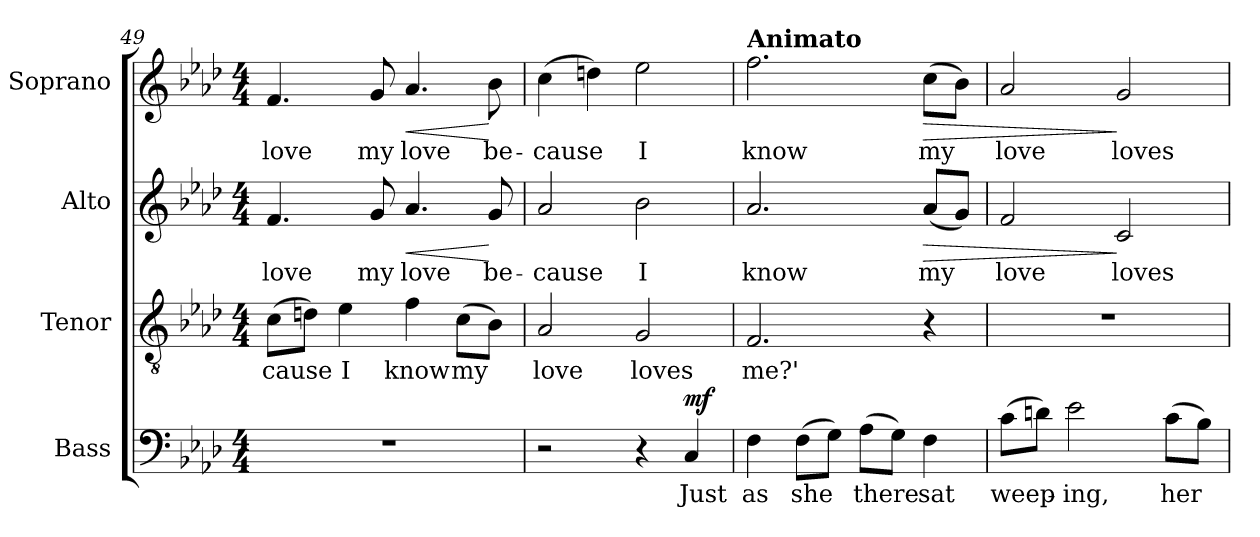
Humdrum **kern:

**kern	**text	**dynam	**kern	**text	**kern	**text	**dynam	**kern	**text	**dynam
*part4	*part4	*part4	*part3	*part3	*part2	*part2	*part2	*part1	*part1	*part1
*staff4	*staff4	*staff4	*staff3	*staff3	*staff2	*staff2	*staff2	*staff1	*staff1	*staff1
*I"Bass	*	*	*I"Tenor	*	*I"Alto	*	*	*I"Soprano	*	*
*I'B.	*	*	*I'T.	*	*I'A.	*	*	*I'S.	*	*
*clefF4	*	*	*clefGv2	*	*clefG2	*	*	*clefG2	*	*
*	*	*	*ITrd7c12	*	*	*	*	*	*	*
*k[b-e-a-d-]	*	*	*k[b-e-a-d-]	*	*k[b-e-a-d-]	*	*	*k[b-e-a-d-]	*	*
*A-:	*	*	*A-:	*	*A-:	*	*	*A-:	*	*
*M4/4	*	*	*M4/4	*	*M4/4	*	*	*M4/4	*	*
=49	=49	=49	=49	=49	=49	=49	=49	=49	=49	=49
!	!	!	!	!LO:LY:b:color=#000000	!	!	!	!	!	!
!	!	!	!	!	!	!LO:LY:b:color=#000000	!	!	!	!
!	!	!	!	!	!	!	!	!	!LO:LY:b:color=#000000	!
1r	.	.	(8Ci\L	-cause	4.fi/	love	.	4.fi/	love	.
.	.	.	8Dni\J)	.	.	.	.	.	.	.
!	!	!	!	!LO:LY:b:color=#000000	!	!	!	!	!	!
.	.	.	4E-i\	I	.	.	.	.	.	.
!	!	!	!	!	!	!LO:LY:b:color=#000000	!	!	!	!
!	!	!	!	!	!	!	!	!	!LO:LY:b:color=#000000	!
.	.	.	.	.	8gi/	my	.	8gi/	my	.
!	!	!	!	!LO:LY:b:color=#000000	!	!	!	!	!	!
!	!	!	!	!	!	!LO:LY:b:color=#000000	!LO:HP:b	!	!	!
!	!	!	!	!	!	!	!	!	!LO:LY:b:color=#000000	!LO:HP:b
.	.	.	4Fi\	know	4.a-i/	love	<	4.a-i/	love	<
!	!	!	!	!LO:LY:b:color=#000000	!	!	!	!	!	!
.	.	.	(8Ci\L	my	.	.	.	.	.	.
!	!	!	!	!	!	!LO:LY:b:color=#000000	!	!	!	!
!	!	!	!	!	!	!	!	!	!LO:LY:b:color=#000000	!
.	.	.	8BB-i\J)	.	8gi/	be-	[	8b-i\	be-	[
=50	=50	=50	=50	=50	=50	=50	=50	=50	=50	=50
!	!	!	!	!LO:LY:b:color=#000000	!	!	!	!	!	!
!	!	!	!	!	!	!LO:LY:b:color=#000000	!	!	!	!
!	!	!	!	!	!	!	!	!	!LO:LY:b:color=#000000	!
2r	.	.	2AA-i/	love	2a-i/	-cause	.	(4cci\	-cause	.
.	.	.	.	.	.	.	.	4ddni\)	.	.
!	!	!	!	!LO:LY:b:color=#000000	!	!	!	!	!	!
!	!	!	!	!	!	!LO:LY:b:color=#000000	!	!	!	!
!	!	!	!	!	!	!	!	!	!LO:LY:b:color=#000000	!
4r	.	.	2GGi/	loves	2b-i\	I	.	2ee-i\	I	.
!	!LO:LY:b:color=#000000	!	!	!	!	!	!	!	!	!
4Ci/	Just	mf	.	.	.	.	.	.	.	.
!!LO:LB:g=z
=51	=51	=51	=51	=51	=51	=51	=51	=51	=51	=51
!	!LO:LY:b:color=#000000	!	!	!	!	!	!	!	!	!
!	!	!	!	!LO:LY:b:color=#000000	!	!	!	!	!	!
!	!	!	!	!	!	!LO:LY:b:color=#000000	!	!	!	!
!	!	!	!	!	!	!	!	!LO:TX:a:B:t=Animato	!	!
!	!	!	!	!	!	!	!	!	!LO:LY:b:color=#000000	!
4Fi\	as	.	2.FFi/	me?'	2.a-i/	know	.	2.ffi\	know	.
!	!LO:LY:b:color=#000000	!	!	!	!	!	!	!	!	!
(8Fi\L	she	.	.	.	.	.	.	.	.	.
8Gi\J)	.	.	.	.	.	.	.	.	.	.
!	!LO:LY:b:color=#000000	!	!	!	!	!	!	!	!	!
(8A-i\L	there	.	.	.	.	.	.	.	.	.
8Gi\J)	.	.	.	.	.	.	.	.	.	.
!	!LO:LY:b:color=#000000	!	!	!	!	!	!	!	!	!
!	!	!	!	!	!	!LO:LY:b:color=#000000	!LO:HP:b	!	!	!
!	!	!	!	!	!	!	!	!	!LO:LY:b:color=#000000	!LO:HP:b
4Fi\	sat	.	4r	.	(8a-i/L	my	>	(8cci\L	my	>
.	.	.	.	.	8gi/J)	.	.	8b-i\J)	.	.
=52	=52	=52	=52	=52	=52	=52	=52	=52	=52	=52
!	!LO:LY:b:color=#000000	!	!	!	!	!	!	!	!	!
!	!	!	!	!	!	!LO:LY:b:color=#000000	!	!	!	!
!	!	!	!	!	!	!	!	!	!LO:LY:b:color=#000000	!
(8ci\L	weep-	.	1r	.	2fi/	love	.	2a-i/	love	.
8dni\J)	.	.	.	.	.	.	.	.	.	.
!	!LO:LY:b:color=#000000	!	!	!	!	!	!	!	!	!
2e-i\	-ing,	.	.	.	.	.	.	.	.	.
!	!	!	!	!	!	!LO:LY:b:color=#000000	!	!	!	!
!	!	!	!	!	!	!	!	!	!LO:LY:b:color=#000000	!
.	.	.	.	.	2ci/	loves	]	2gi/	loves	]
!	!LO:LY:b:color=#000000	!	!	!	!	!	!	!	!	!
(8ci\L	her	.	.	.	.	.	.	.	.	.
8B-i\J)	.	.	.	.	.	.	.	.	.	.
=	=	=	=	=	=	=	=	=	=	=
*-	*-	*-	*-	*-	*-	*-	*-	*-	*-	*-
